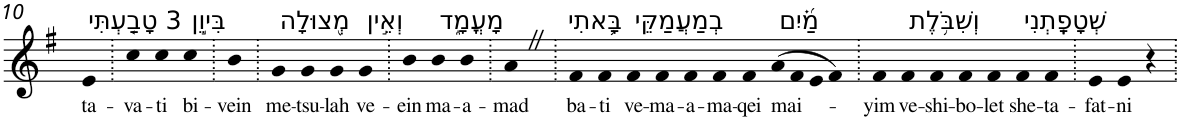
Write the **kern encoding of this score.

**kern	**text
*part1	*part1
*staff1	*staff1
*I"Piano	*
*I'Pno	*
!!LO:PB:g=z
*clefG2	*
*k[f#]	*
*G:	*
=10	=10
!LO:TX:a:t=3 טָבַ֤עְתִּי	!
!	!LO:LY:b
4e	ta-
=11.	=11.
!	!LO:LY:b
4cc	-va-
!	!LO:LY:b
4cc	-ti
!LO:TX:a:t=בִּיוֵ֣ן	!
!	!LO:LY:b
4cc	bi-
=12.	=12.
!	!LO:LY:b
4b	-vein
=13.	=13.
!LO:TX:a:t=מְ֭צוּלָה	!
!	!LO:LY:b
4g	me-
!	!LO:LY:b
4g	-tsu-
!	!LO:LY:b
4g	-lah
!LO:TX:a:t=וְאֵ֣ין	!
!	!LO:LY:b
4g	ve-
=14.	=14.
!	!LO:LY:b
4b	-ein
!LO:TX:a:t=מָעֳמָ֑ד	!
!	!LO:LY:b
4b	ma-
!	!LO:LY:b
4b	-a-
=15.	=15.
!	!LO:LY:b
4aZ	-mad
=16.	=16.
!LO:TX:a:t=בָּ֥אתִי	!
!	!LO:LY:b
4f#	ba-
!	!LO:LY:b
4f#	-ti
!LO:TX:a:t=בְמַעֲמַקֵּי	!
!	!LO:LY:b
4f#	ve-
!	!LO:LY:b
4f#	-ma-
!	!LO:LY:b
4f#	-a-
!	!LO:LY:b
4f#	-ma-
!	!LO:LY:b
4f#	-qei
!LO:TX:a:t=מַ֝֗יִם	!
!	!LO:LY:b
(>8a	mai-
8f#	.
8e	.
8f#)	.
=17.	=17.
!	!LO:LY:b
4f#	-yim
!LO:TX:a:t=וְשִׁבֹּ֥לֶת	!
!	!LO:LY:b
4f#	ve-
!	!LO:LY:b
4f#	-shi-
!	!LO:LY:b
4f#	-bo-
!	!LO:LY:b
4f#	-let
!LO:TX:a:t=שְׁטָפָֽתְנִי	!
!	!LO:LY:b
4f#	she-
!	!LO:LY:b
4f#	-ta-
=18.	=18.
!	!LO:LY:b
4e	-fat-
!	!LO:LY:b
4e	-ni
4r	.
=.	=.
*-	*-
